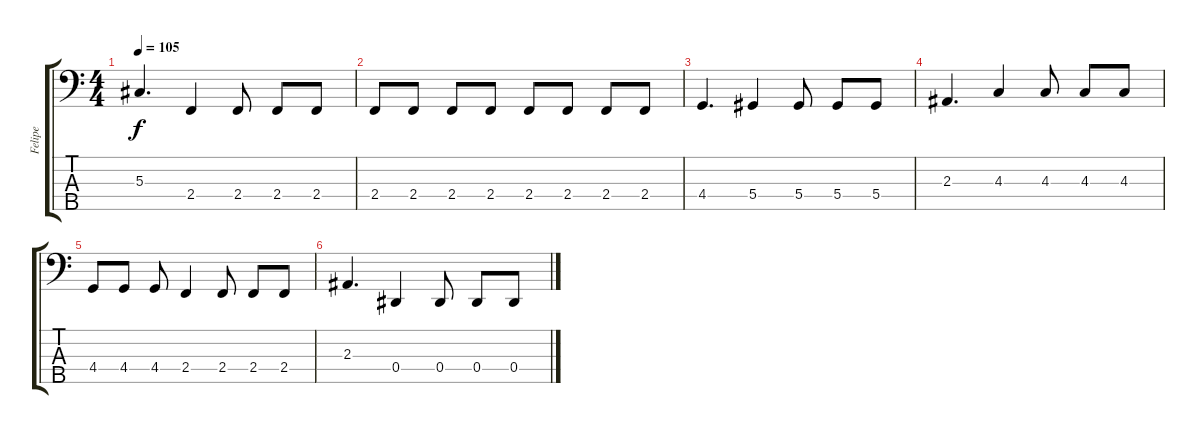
\track ("Felipe" "Felipe") {instrument electricbassfinger}
\staff {score tabs}
\tuning (Gb2 Db2 Ab1 Eb1 Bb0) {hide}
\ts (4 4)
\tempo 105
\clef f4
\ks c
5.3.4{d dy f} 2.4.4 2.4.8 2.4.8 2.4.8 |
2.4.8 2.4.8 2.4.8 2.4.8 2.4.8 2.4.8 2.4.8 2.4.8 |
4.4.4{d} 5.4.4 5.4.8 5.4.8 5.4.8 |
2.3.4{d} 4.3.4 4.3.8 4.3.8 4.3.8 |
4.4.8 4.4.8 4.4.8 2.4.4 2.4.8 2.4.8 2.4.8 |
2.3.4{d} 0.4.4 0.4.8 0.4.8 0.4.8
